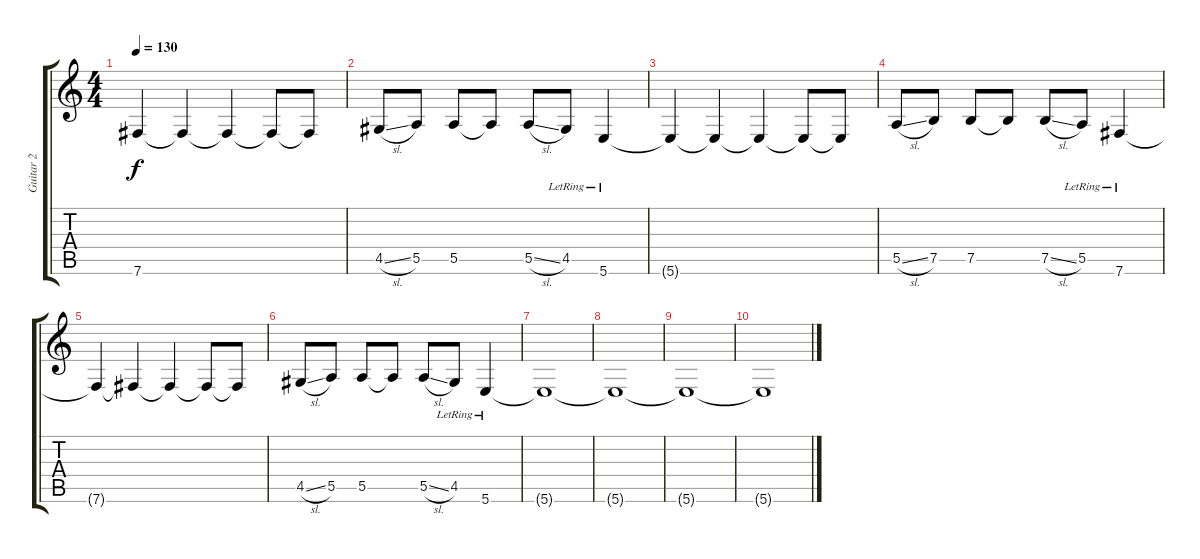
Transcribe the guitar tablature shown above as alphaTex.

\track ("Guitar 2" "Guitar 2") {instrument distortionguitar}
\staff {score tabs}
\tuning (B3 Gb3 D3 A2 E2 B1) {hide}
\ts (4 4)
\tempo 130
\clef g2
\ks c
7.6{t}.4{dy f} 7.6{t}.4 7.6{t}.4 7.6{t}.8 7.6{t}.8 |
4.5{sl}.8 5.5.8 5.5.8 5.5{t}.8 5.5{sl}.8 4.5{lr}.8 5.6{lr}.4 |
5.6{t}.4 5.6{t}.4 5.6{t}.4 5.6{t}.8 5.6{t}.8 |
5.5{sl}.8 7.5.8 7.5.8 7.5{t}.8 7.5{sl}.8 5.5{lr}.8 7.6{lr}.4 |
7.6{t}.4 7.6{t}.4 7.6{t}.4 7.6{t}.8 7.6{t}.8 |
4.5{sl}.8 5.5.8 5.5.8 5.5{t}.8 5.5{sl}.8 4.5{lr}.8 5.6{lr}.4 |
5.6{t}.1{volume 0} |
5.6{t}.1 |
5.6{t}.1 |
5.6{t}.1
